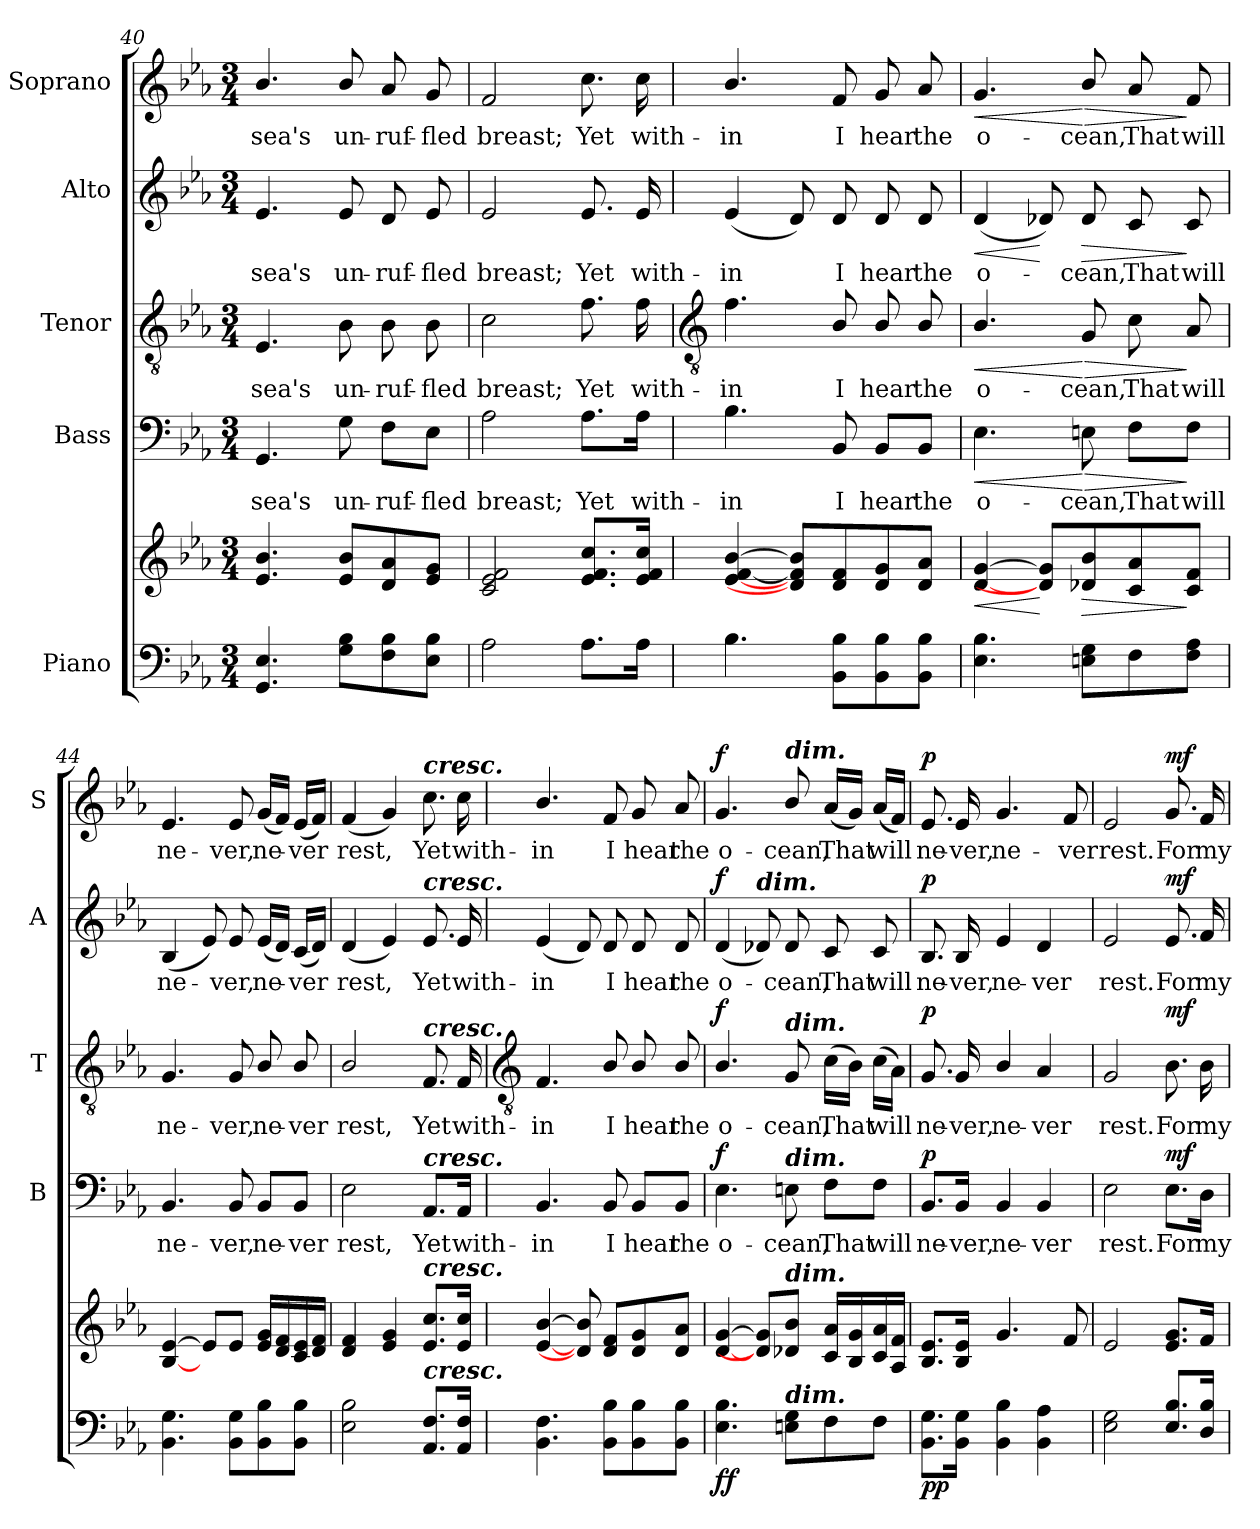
**kern	**kern	**dynam	**kern	**text	**dynam	**kern	**text	**dynam	**kern	**text	**dynam	**kern	**text	**dynam
*part5	*part5	*part5	*part4	*part4	*part4	*part3	*part3	*part3	*part2	*part2	*part2	*part1	*part1	*part1
*staff6	*staff5	*staff5/6	*staff4	*staff4	*staff4	*staff3	*staff3	*staff3	*staff2	*staff2	*staff2	*staff1	*staff1	*staff1
*I"Piano	*	*	*I"Bass	*	*	*I"Tenor	*	*	*I"Alto	*	*	*I"Soprano	*	*
*	*	*	*I'B	*	*	*I'T	*	*	*I'A	*	*	*I'S	*	*
*clefF4	*clefG2	*	*clefF4	*	*	*clefGv2	*	*	*clefG2	*	*	*clefG2	*	*
*k[b-e-a-]	*k[b-e-a-]	*	*k[b-e-a-]	*	*	*k[b-e-a-]	*	*	*k[b-e-a-]	*	*	*k[b-e-a-]	*	*
*E-:	*E-:	*	*E-:	*	*	*E-:	*	*	*E-:	*	*	*E-:	*	*
*M3/4	*M3/4	*	*M3/4	*	*	*M3/4	*	*	*M3/4	*	*	*M3/4	*	*
=40	=40	=40	=40	=40	=40	=40	=40	=40	=40	=40	=40	=40	=40	=40
!	!	!	!	!LO:LY:b	!	!	!LO:LY:b	!	!	!LO:LY:b	!	!	!LO:LY:b	!
4.GG 4.E-	4.e-/ 4.b-/	.	4.GG	sea's	.	4.E-	sea's	.	4.e-	sea's	.	4.b-/	sea's	.
!	!	!	!	!LO:LY:b	!	!	!LO:LY:b	!	!	!LO:LY:b	!	!	!LO:LY:b	!
8G 8B-L	8e-/ 8b-/L	.	8G	un-	.	8B-	un-	.	8e-	un-	.	8b-/	un-	.
!	!	!	!	!LO:LY:b	!	!	!LO:LY:b	!	!	!LO:LY:b	!	!	!LO:LY:b	!
8F 8B-	8d 8a-	.	8F\L	-ruf-	.	8B-	-ruf-	.	8d	-ruf-	.	8a-	-ruf-	.
!	!	!	!	!LO:LY:b	!	!	!LO:LY:b	!	!	!LO:LY:b	!	!	!LO:LY:b	!
8E- 8B-J	8e- 8gJ	.	8E-\J	-fled	.	8B-	-fled	.	8e-	-fled	.	8g	-fled	.
=41	=41	=41	=41	=41	=41	=41	=41	=41	=41	=41	=41	=41	=41	=41
!	!	!	!	!LO:LY:b	!	!	!LO:LY:b	!	!	!LO:LY:b	!	!	!LO:LY:b	!
2A-	2c 2e- 2f	.	2A-	breast;	.	2c	breast;	.	2e-	breast;	.	2f	breast;	.
!	!	!	!	!LO:LY:b	!	!	!LO:LY:b	!	!	!LO:LY:b	!	!	!LO:LY:b	!
8.A-L	8.e- 8.f 8.ccL	.	8.A-\L	Yet	.	8.f	Yet	.	8.e-	Yet	.	8.cc	Yet	.
!	!	!	!	!LO:LY:b	!	!	!LO:LY:b	!	!	!LO:LY:b	!	!	!LO:LY:b	!
16A-J	16e- 16f 16ccJ	.	16A-\Jk	with-	.	16f	with-	.	16e-	with-	.	16cc	with-	.
!!LO:LB:g=z
=42	=42	=42	=42	=42	=42	=42	=42	=42	=42	=42	=42	=42	=42	=42
*	*	*	*	*	*	*clefGv2	*	*	*	*	*	*	*	*
!	!	!	!	!LO:LY:b	!	!	!LO:LY:b	!	!	!LO:LY:b	!	!	!LO:LY:b	!
4.B-	[4e-/ [4f/ [4b-/	.	4.B-	-in	.	4.f	-in	.	(<4e-	-in	.	4.b-/	-in	.
.	8d] 8f] 8b-]L	.	.	.	.	.	.	.	8d)	.	.	.	.	.
!	!	!	!	!LO:LY:b	!	!	!LO:LY:b	!	!	!LO:LY:b	!	!	!LO:LY:b	!
8BB- 8B-L	8d 8f	.	8BB-	I	.	8B-/	I	.	8d	I	.	8f	I	.
!	!	!	!	!LO:LY:b	!	!	!LO:LY:b	!	!	!LO:LY:b	!	!	!LO:LY:b	!
8BB- 8B-	8d 8g	.	8BB-/L	hear	.	8B-/	hear	.	8d	hear	.	8g	hear	.
!	!	!	!	!LO:LY:b	!	!	!LO:LY:b	!	!	!LO:LY:b	!	!	!LO:LY:b	!
8BB- 8B-J	8d 8a-J	.	8BB-/J	the	.	8B-/	the	.	8d	the	.	8a-	the	.
=43	=43	=43	=43	=43	=43	=43	=43	=43	=43	=43	=43	=43	=43	=43
!	!	!LO:HP:b	!	!LO:LY:b	!LO:HP:b	!	!LO:LY:b	!LO:HP:b	!	!LO:LY:b	!LO:HP:b	!	!LO:LY:b	!LO:HP:b
4.E- 4.B-	[4d [4g	<	4.E-	o-	<	4.B-/	o-	<	(<4d	o-	<	4.g	o-	<
.	8d-] 8g]L	[	.	.	.	.	.	.	8d-X)	.	[	.	.	.
!	!	!LO:HP:b	!	!LO:LY:b	!LO:HP:n=1:b	!	!LO:LY:b	!LO:HP:n=1:b	!	!LO:LY:b	!LO:HP:b	!	!LO:LY:b	!LO:HP:n=1:b
8En 8GL	8d-/ 8b-/	>	8En	-cean,	[ >	8G	-cean,	[ >	8d-	cean,	>	8b-/	-cean,	[ >
!	!	!	!	!LO:LY:b	!	!	!LO:LY:b	!	!	!LO:LY:b	!	!	!LO:LY:b	!
8F	8c 8a-	.	8F\L	That	.	8c	That	.	8c	That	.	8a-	That	.
!	!	!	!	!LO:LY:b	!	!	!LO:LY:b	!	!	!LO:LY:b	!	!	!LO:LY:b	!
8F 8A-J	8c 8fJ	]	8F\J	will	]	8A-	will	]	8c	will	]	8f	will	]
=44	=44	=44	=44	=44	=44	=44	=44	=44	=44	=44	=44	=44	=44	=44
!	!	!	!	!LO:LY:b	!	!	!LO:LY:b	!	!	!LO:LY:b	!	!	!LO:LY:b	!
4.BB- 4.G	[4B- [4e-	.	4.BB-	ne-	.	4.G	ne-	.	(<4B-	ne-	.	4.e-	ne-	.
.	8e-L]	.	.	.	.	.	.	.	8e-)	.	.	.	.	.
!	!	!	!	!LO:LY:b	!	!	!LO:LY:b	!	!	!LO:LY:b	!	!	!LO:LY:b	!
8BB- 8GL	8e-J	.	8BB-	-ver,	.	8G	-ver,	.	8e-	ver,	.	8e-	-ver,	.
!	!	!	!	!LO:LY:b	!	!	!LO:LY:b	!	!	!LO:LY:b	!	!	!LO:LY:b	!
8BB- 8B-	16e- 16gLL	.	8BB-/L	ne-	.	8B-/	ne-	.	(<16e-LL	ne-	.	(<16gLL	ne-	.
.	16d 16f	.	.	.	.	.	.	.	16dJJ)	.	.	16fJJ)	.	.
!	!	!	!	!LO:LY:b	!	!	!LO:LY:b	!	!	!LO:LY:b	!	!	!LO:LY:b	!
8BB- 8B-J	16c 16e-	.	8BB-/J	-ver	.	8B-/	-ver	.	(<16cLL	ver	.	(<16e-LL	ver	.
.	16d 16fJJ	.	.	.	.	.	.	.	16dJJ)	.	.	16fJJ)	.	.
=45	=45	=45	=45	=45	=45	=45	=45	=45	=45	=45	=45	=45	=45	=45
!	!	!	!	!LO:LY:b	!	!	!LO:LY:b	!	!	!LO:LY:b	!	!	!LO:LY:b	!
2E- 2B-	4d 4f	.	2E-	rest,	.	2B-/	rest,	.	(<4d	rest,	.	(<4f	rest,	.
.	4e- 4g	.	.	.	.	.	.	.	4e-)	.	.	4g)	.	.
!	!	!	!	!	!	!	!	!	!	!	!	!LO:TX:a:Bi:t=cresc.	!	!
!	!	!	!	!	!	!	!	!	!LO:TX:a:Bi:t=cresc.	!	!	!	!	!
!	!	!	!	!	!	!LO:TX:a:Bi:t=cresc.	!	!	!	!	!	!	!	!
!	!	!	!LO:TX:a:Bi:t=cresc.	!	!	!	!	!	!	!	!	!	!	!
!	!LO:TX:a:Bi:t=cresc.	!	!	!	!	!	!	!	!	!	!	!	!	!
!LO:TX:a:Bi:t=cresc.	!	!	!	!	!	!	!	!	!	!	!	!	!	!
!	!	!	!	!LO:LY:b	!	!	!LO:LY:b	!	!	!LO:LY:b	!	!	!LO:LY:b	!
8.AA- 8.FL	8.e- 8.ccL	.	8.AA-/L	Yet	.	8.F	Yet	.	8.e-	Yet	.	8.cc	Yet	.
!	!	!	!	!LO:LY:b	!	!	!LO:LY:b	!	!	!LO:LY:b	!	!	!LO:LY:b	!
16AA- 16FJ	16e- 16ccJ	.	16AA-/Jk	with-	.	16F	with-	.	16e-	with-	.	16cc	with-	.
!!LO:LB:g=z
=46	=46	=46	=46	=46	=46	=46	=46	=46	=46	=46	=46	=46	=46	=46
*	*	*	*	*	*	*clefGv2	*	*	*	*	*	*	*	*
!	!	!	!	!LO:LY:b	!	!	!LO:LY:b	!	!	!LO:LY:b	!	!	!LO:LY:b	!
4.BB- 4.F	[4e-/ [4b-/	.	4.BB-	-in	.	4.F	-in	.	(<4e-	-in	.	4.b-/	-in	.
.	8d] 8b-]	.	.	.	.	.	.	.	8d)	.	.	.	.	.
!	!	!	!	!LO:LY:b	!	!	!LO:LY:b	!	!	!LO:LY:b	!	!	!LO:LY:b	!
8BB- 8B-L	8d 8fL	.	8BB-	I	.	8B-/	I	.	8d	I	.	8f	I	.
!	!	!	!	!LO:LY:b	!	!	!LO:LY:b	!	!	!LO:LY:b	!	!	!LO:LY:b	!
8BB- 8B-	8d 8g	.	8BB-/L	hear	.	8B-/	hear	.	8d	hear	.	8g	hear	.
!	!	!	!	!LO:LY:b	!	!	!LO:LY:b	!	!	!LO:LY:b	!	!	!LO:LY:b	!
8BB- 8B-J	8d 8a-J	.	8BB-/J	the	.	8B-/	the	.	8d	the	.	8a-	the	.
=47	=47	=47	=47	=47	=47	=47	=47	=47	=47	=47	=47	=47	=47	=47
!	!	!LO:DY:b=2	!	!LO:LY:b	!	!	!LO:LY:b	!	!	!LO:LY:b	!	!	!LO:LY:b	!
!	!	!LO:DY:n=1:b	!	!	!LO:DY:b	!	!	!LO:DY:b	!	!	!LO:DY:b	!	!	!LO:DY:b
4.E- 4.B-	[4d [4g	f f	4.E-	o-	f	4.B-/	o-	f	(<4d	o-	f	4.g	o-	f
!	!	!	!	!	!	!	!	!	!LO:TX:a:Bi:t=dim.	!	!	!	!	!
.	8d-] 8g]L	.	.	.	.	.	.	.	8d-X)	.	.	.	.	.
!	!	!	!	!	!	!	!	!	!	!	!	!LO:TX:a:Bi:t=dim.	!	!
!	!	!	!	!	!	!LO:TX:a:Bi:t=dim.	!	!	!	!	!	!	!	!
!	!	!	!LO:TX:a:Bi:t=dim.	!	!	!	!	!	!	!	!	!	!	!
!	!LO:TX:a:Bi:t=dim.	!	!	!	!	!	!	!	!	!	!	!	!	!
!LO:TX:a:Bi:t=dim.	!	!	!	!	!	!	!	!	!	!	!	!	!	!
!	!	!	!	!LO:LY:b	!	!	!LO:LY:b	!	!	!LO:LY:b	!	!	!LO:LY:b	!
8En 8GL	8d-/ 8b-/J	.	8En	-cean,	.	8G	-cean,	.	8d-	cean,	.	8b-/	-cean,	.
!	!	!	!	!LO:LY:b	!	!	!LO:LY:b	!	!	!LO:LY:b	!	!	!LO:LY:b	!
8F	16c 16a-LL	.	8F\L	That	.	(>16cLL	That	.	8c	That	.	(<16a-LL	That	.
.	16B- 16g	.	.	.	.	16B-JJ)	.	.	.	.	.	16gJJ)	.	.
!	!	!	!	!LO:LY:b	!	!	!LO:LY:b	!	!	!LO:LY:b	!	!	!LO:LY:b	!
8FJ	16c 16a-	.	8F\J	will	.	(>16cLL	will	.	8c	will	.	(<16a-LL	will	.
.	16A- 16fJJ	.	.	.	.	16A-JJ)	.	.	.	.	.	16fJJ)	.	.
=48	=48	=48	=48	=48	=48	=48	=48	=48	=48	=48	=48	=48	=48	=48
!	!	!LO:DY:b=2	!	!LO:LY:b	!	!	!LO:LY:b	!	!	!LO:LY:b	!	!	!LO:LY:b	!
!	!	!LO:DY:n=1:b	!	!	!LO:DY:b	!	!	!LO:DY:b	!	!	!LO:DY:b	!	!	!LO:DY:b
8.BB- 8.GL	8.B- 8.e-L	p p	8.BB-/L	ne-	p	8.G	ne-	p	8.B-	ne-	p	8.e-	ne-	p
!	!	!	!	!LO:LY:b	!	!	!LO:LY:b	!	!	!LO:LY:b	!	!	!LO:LY:b	!
16BB- 16GJ	16B- 16e-J	.	16BB-/Jk	-ver,	.	16G	-ver,	.	16B-	-ver,	.	16e-	-ver,	.
!	!	!	!	!LO:LY:b	!	!	!LO:LY:b	!	!	!LO:LY:b	!	!	!LO:LY:b	!
4BB- 4B-	4.g	.	4BB-	ne-	.	4B-/	ne-	.	4e-	ne-	.	4.g	ne-	.
!	!	!	!	!LO:LY:b	!	!	!LO:LY:b	!	!	!LO:LY:b	!	!	!	!
4BB- 4A-	.	.	4BB-	-ver	.	4A-	-ver	.	4d	-ver	.	.	.	.
!	!	!	!	!	!	!	!	!	!	!	!	!	!LO:LY:b	!
.	8f	.	.	.	.	.	.	.	.	.	.	8f	-ver	.
=49	=49	=49	=49	=49	=49	=49	=49	=49	=49	=49	=49	=49	=49	=49
!	!	!	!	!LO:LY:b	!	!	!LO:LY:b	!	!	!LO:LY:b	!	!	!LO:LY:b	!
2E- 2G	2e-	.	2E-	rest.	.	2G	rest.	.	2e-	rest.	.	2e-	rest.	.
!	!	!LO:DY:b=2	!	!LO:LY:b	!	!	!LO:LY:b	!	!	!LO:LY:b	!	!	!LO:LY:b	!
!	!	!LO:DY:n=1:b	!	!	!LO:DY:b	!	!	!LO:DY:b	!	!	!LO:DY:b	!	!	!LO:DY:b
8.E- 8.B-L	8.e- 8.gL	mf mf	8.E-\L	For	mf	8.B-	For	mf	8.e-	For	mf	8.g	For	mf
!	!	!	!	!LO:LY:b	!	!	!LO:LY:b	!	!	!LO:LY:b	!	!	!LO:LY:b	!
16D/ 16B-/J	16fJ	.	16D\Jk	my	.	16B-	my	.	16f	my	.	16f	my	.
=	=	=	=	=	=	=	=	=	=	=	=	=	=	=
*-	*-	*-	*-	*-	*-	*-	*-	*-	*-	*-	*-	*-	*-	*-
